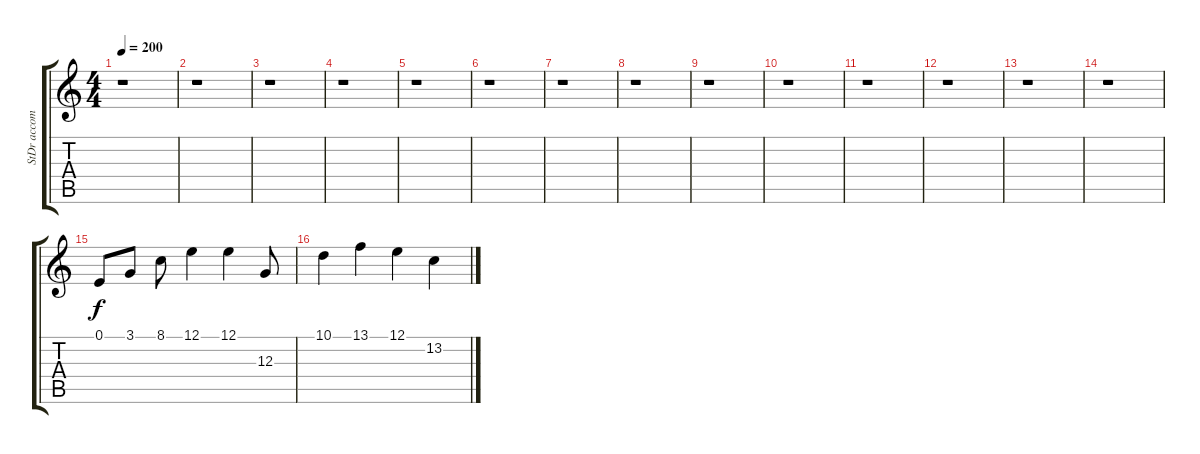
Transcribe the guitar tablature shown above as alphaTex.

\track ("StDr accomp         " "StDr accom") {instrument steeldrums}
\staff {score tabs}
\tuning (E4 B3 G3 D3 A2 E2) {hide}
\ts (4 4)
\tempo 200
\clef g2
\ks c
r.1{dy f} |
r.1 |
r.1 |
r.1 |
r.1 |
r.1 |
r.1 |
r.1 |
r.1 |
r.1 |
r.1 |
r.1 |
r.1 |
r.1 |
0.1.8 3.1.8 8.1.8 12.1.4 12.1.4 12.3.8 |
10.1.4 13.1.4 12.1.4 13.2.4
